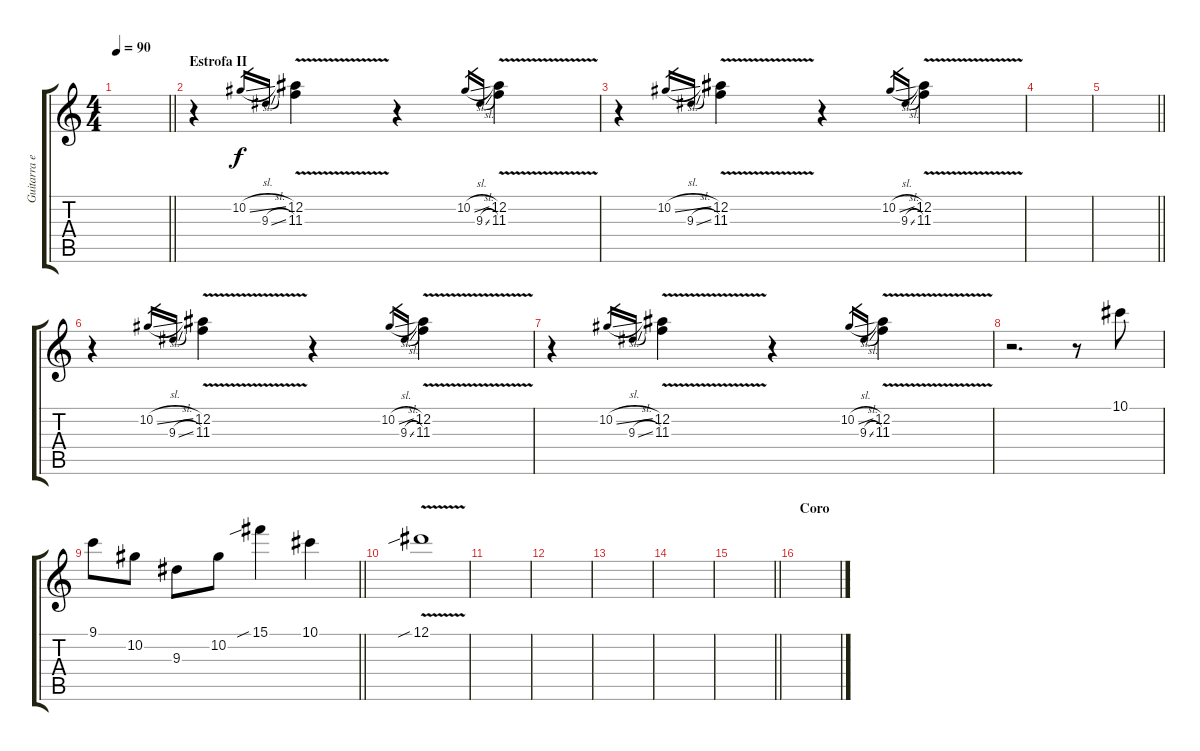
\track ("Guitarra eléctrica" "Guitarra e") {instrument electricguitarclean}
\staff {score tabs}
\tuning (Eb4 Bb3 Gb3 Db3 Ab2 Eb2) {hide}
\ts (4 4)
\tempo 90
\clef g2
\barLineRight lightlight
\ks c
|
\section ("" "Estrofa II")
r.4{instrument overdrivenguitar} 10.2{sl}.16{gr} 9.3{sl}.16{gr} (12.2{v} 11.3{v}).4 r.4 10.2{sl}.16{gr} 9.3{sl}.16{gr} (12.2{v} 11.3{v}).4 |
r.4 10.2{sl}.16{gr} 9.3{sl}.16{gr} (12.2{v} 11.3{v}).4 r.4 10.2{sl}.16{gr} 9.3{sl}.16{gr} (12.2{v} 11.3{v}).4 |
|
\barLineRight lightlight
|
r.4 10.2{sl}.16{gr} 9.3{sl}.16{gr} (12.2{v} 11.3{v}).4 r.4 10.2{sl}.16{gr} 9.3{sl}.16{gr} (12.2{v} 11.3{v}).4 |
r.4 10.2{sl}.16{gr} 9.3{sl}.16{gr} (12.2{v} 11.3{v}).4 r.4 10.2{sl}.16{gr} 9.3{sl}.16{gr} (12.2{v} 11.3{v}).4 |
r.2{d} r.8 10.1.8 |
\barLineRight lightlight
9.1.8 10.2.8 9.3.8 10.2.8 15.1{sib}.4 10.1.4 |
12.1{v sib}.1{volume 0} |
|
|
|
|
\barLineRight lightlight
|
\section ("" "Coro")
